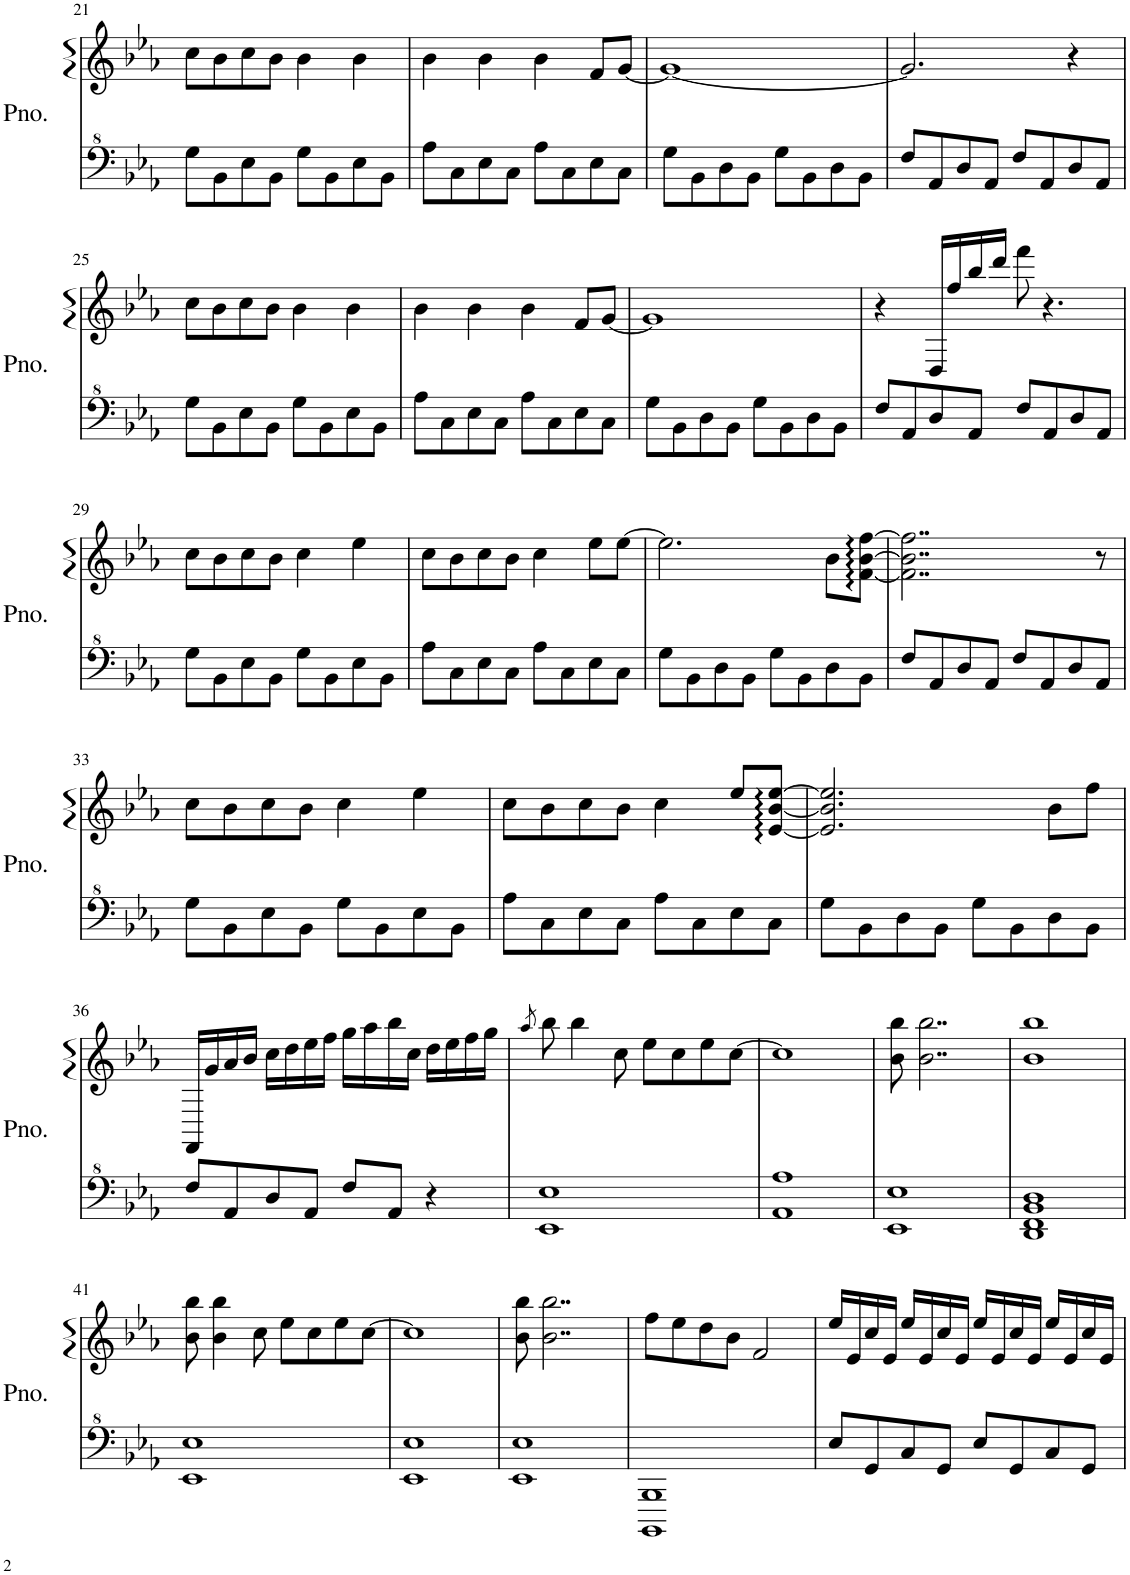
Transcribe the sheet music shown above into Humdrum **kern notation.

**kern	**kern
*part1	*part1
*staff2	*staff1
*I"Piano	*
*I'Pno.	*
!!LO:PB:g=z
*clefF^4	*clefG2
*k[b-e-a-]	*k[b-e-a-]
*M4/4	*M4/4
=21	=21
8g\L	8cc\L
8B-\	8b-\
8e-\	8cc\
8B-\J	8b-\J
8g\L	4b-\
8B-\	.
8e-\	4b-\
8B-\J	.
=22	=22
8a-\L	4b-\
8c\	.
8e-\	4b-\
8c\J	.
8a-\L	4b-\
8c\	.
8e-\	8f/L
8c\J	[8g/J
=23	=23
8g\L	1g_
8B-\	.
8d\	.
8B-\J	.
8g\L	.
8B-\	.
8d\	.
8B-\J	.
=24	=24
8f/L	2.g/]
8A-/	.
8d/	.
8A-/J	.
8f/L	.
8A-/	.
8d/	4r
8A-/J	.
!!LO:LB:g=z
=25	=25
8g\L	8cc\L
8B-\	8b-\
8e-\	8cc\
8B-\J	8b-\J
8g\L	4b-\
8B-\	.
8e-\	4b-\
8B-\J	.
=26	=26
8a-\L	4b-\
8c\	.
8e-\	4b-\
8c\J	.
8a-\L	4b-\
8c\	.
8e-\	8f/L
8c\J	[8g/J
=27	=27
8g\L	1g]
8B-\	.
8d\	.
8B-\J	.
8g\L	.
8B-\	.
8d\	.
8B-\J	.
=28	=28
8f/L	4r
8A-/	.
8d/	16D/LL
.	16ff/
8A-/J	16bb-/
.	16ddd/JJ
8f/L	8fff\
8A-/	4.r
8d/	.
8A-/J	.
!!LO:LB:g=z
=29	=29
8g\L	8cc\L
8B-\	8b-\
8e-\	8cc\
8B-\J	8b-\J
8g\L	4cc\
8B-\	.
8e-\	4ee-\
8B-\J	.
=30	=30
8a-\L	8cc\L
8c\	8b-\
8e-\	8cc\
8c\J	8b-\J
8a-\L	4cc\
8c\	.
8e-\	8ee-\L
8c\J	[8ee-\J
=31	=31
8g\L	2.ee-\]
8B-\	.
8d\	.
8B-\J	.
8g\L	.
8B-\	.
8d\	8b-\L
8B-\J	[8f\:: [8b-\:: [8ff\::J
=32	=32
8f/L	2..f\] 2..b-\] 2..ff\]
8A-/	.
8d/	.
8A-/J	.
8f/L	.
8A-/	.
8d/	.
8A-/J	8r
!!LO:LB:g=z
=33	=33
8g\L	8cc\L
8B-\	8b-\
8e-\	8cc\
8B-\J	8b-\J
8g\L	4cc\
8B-\	.
8e-\	4ee-\
8B-\J	.
=34	=34
8a-\L	8cc\L
8c\	8b-\
8e-\	8cc\
8c\J	8b-\J
8a-\L	4cc\
8c\	.
8e-\	8ee-/L
8c\J	[8e-/:: [8b-/:: [8ee-/::J
=35	=35
8g\L	2.e-/] 2.b-/] 2.ee-/]
8B-\	.
8d\	.
8B-\J	.
8g\L	.
8B-\	.
8d\	8b-\L
8B-\J	8ff\J
!!LO:LB:g=z
=36	=36
8f/L	16FF/LL
.	16g/
8A-/	16a-/
.	16b-/JJ
8d/	16cc\LL
.	16dd\
8A-/J	16ee-\
.	16ff\JJ
8f/L	16gg\LL
.	16aa-\
8A-/J	16bb-\
.	16cc\JJ
4r	16dd\LL
.	16ee-\
.	16ff\
.	16gg\JJ
=37	=37
.	8qaa-/
1E- 1e-	8bb-\
.	4bb-\
.	8cc\
.	8ee-\L
.	8cc\
.	8ee-\
.	[8cc\J
=38	=38
1A- 1a-	1cc]
=39	=39
1E- 1e-	8b-\ 8bb-\
.	2..b-\ 2..bb-\
=40	=40
1D 1F 1B- 1d	1b- 1bb-
!!LO:LB:g=z
=41	=41
1E- 1e-	8b-\ 8bb-\
.	4b-\ 4bb-\
.	8cc\
.	8ee-\L
.	8cc\
.	8ee-\
.	[8cc\J
=42	=42
1E- 1e-	1cc]
=43	=43
1E- 1e-	8b-\ 8bb-\
.	2..b-\ 2..bb-\
=44	=44
1BBB- 1BB-	8ff\L
.	8ee-\
.	8dd\
.	8b-\J
.	2f/
=45	=45
8e-/L	16ee-/LL
.	16e-/
8G/	16cc/
.	16e-/JJ
8c/	16ee-/LL
.	16e-/
8G/J	16cc/
.	16e-/JJ
8e-/L	16ee-/LL
.	16e-/
8G/	16cc/
.	16e-/JJ
8c/	16ee-/LL
.	16e-/
8G/J	16cc/
.	16e-/JJ
=	=
*-	*-
